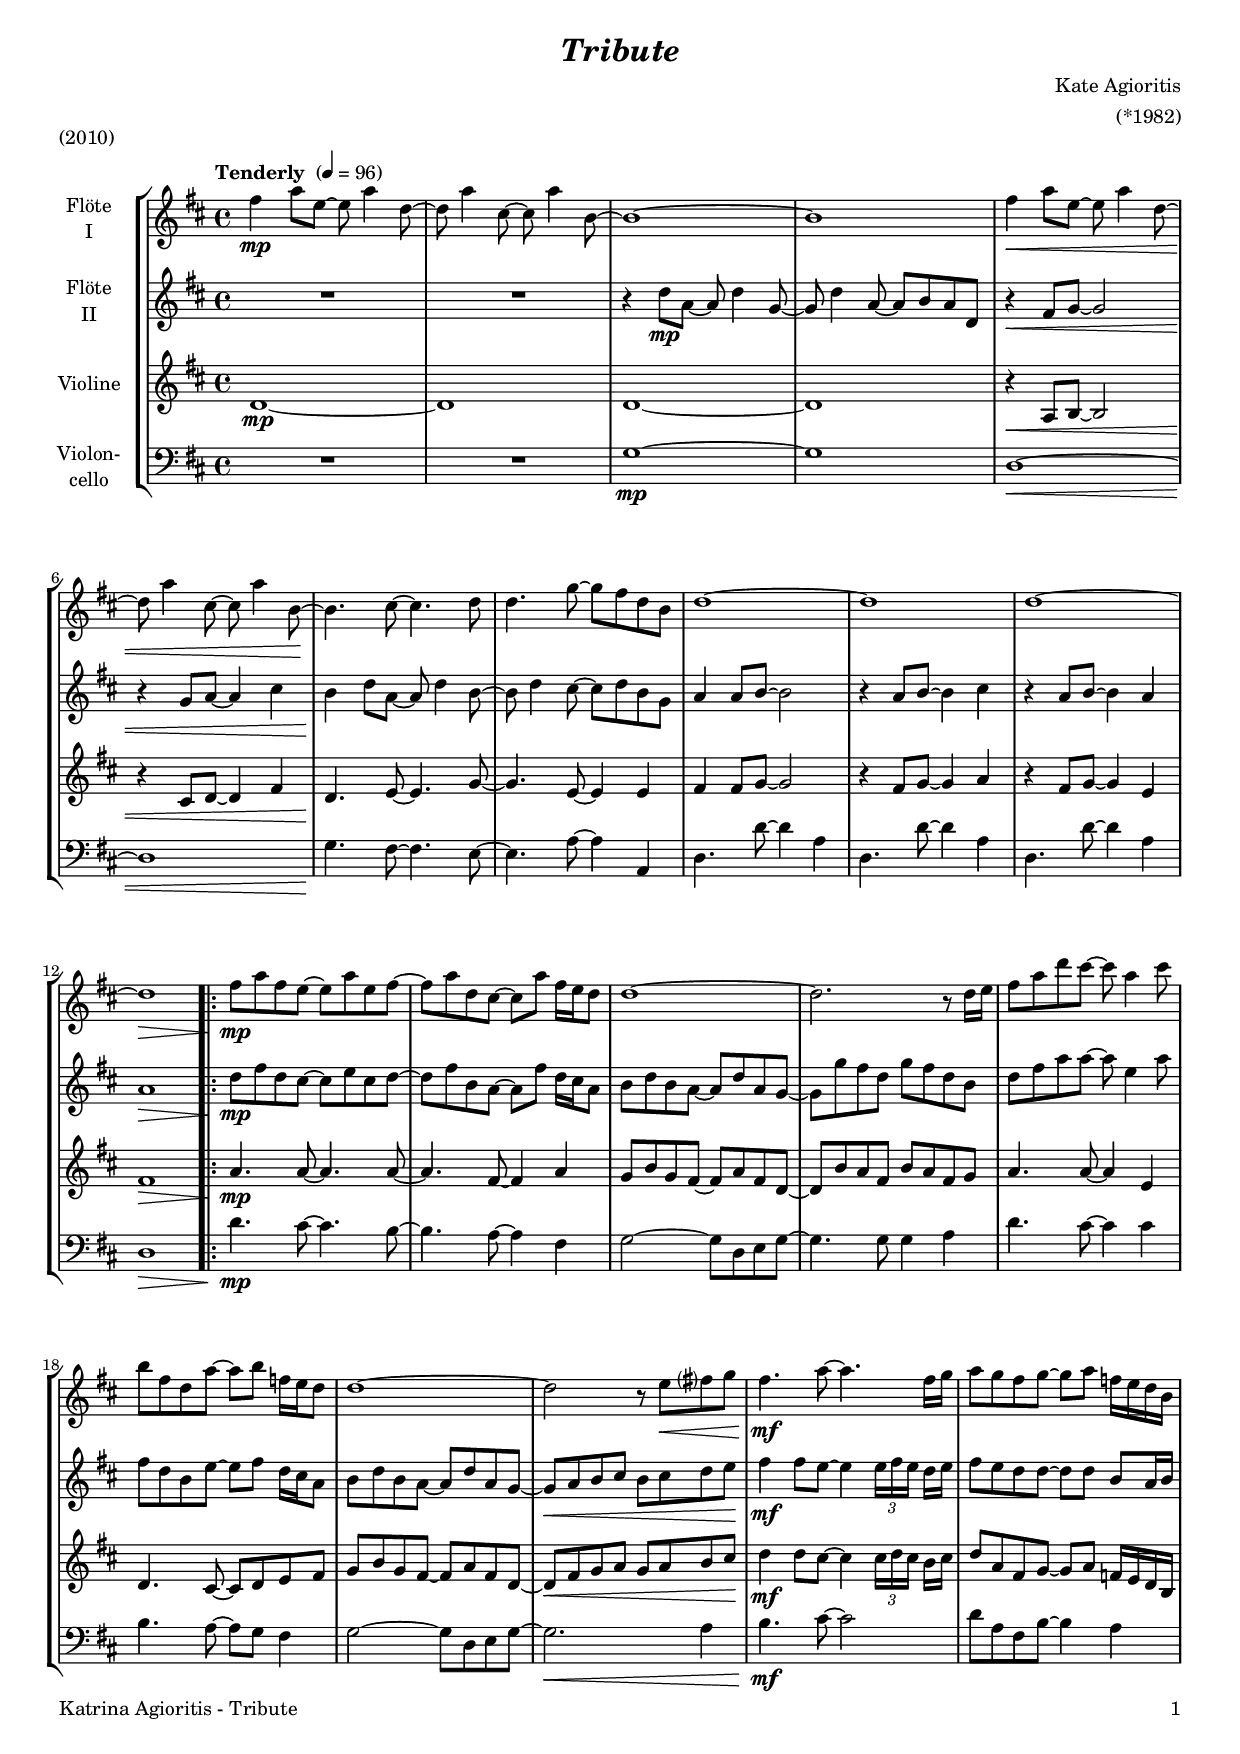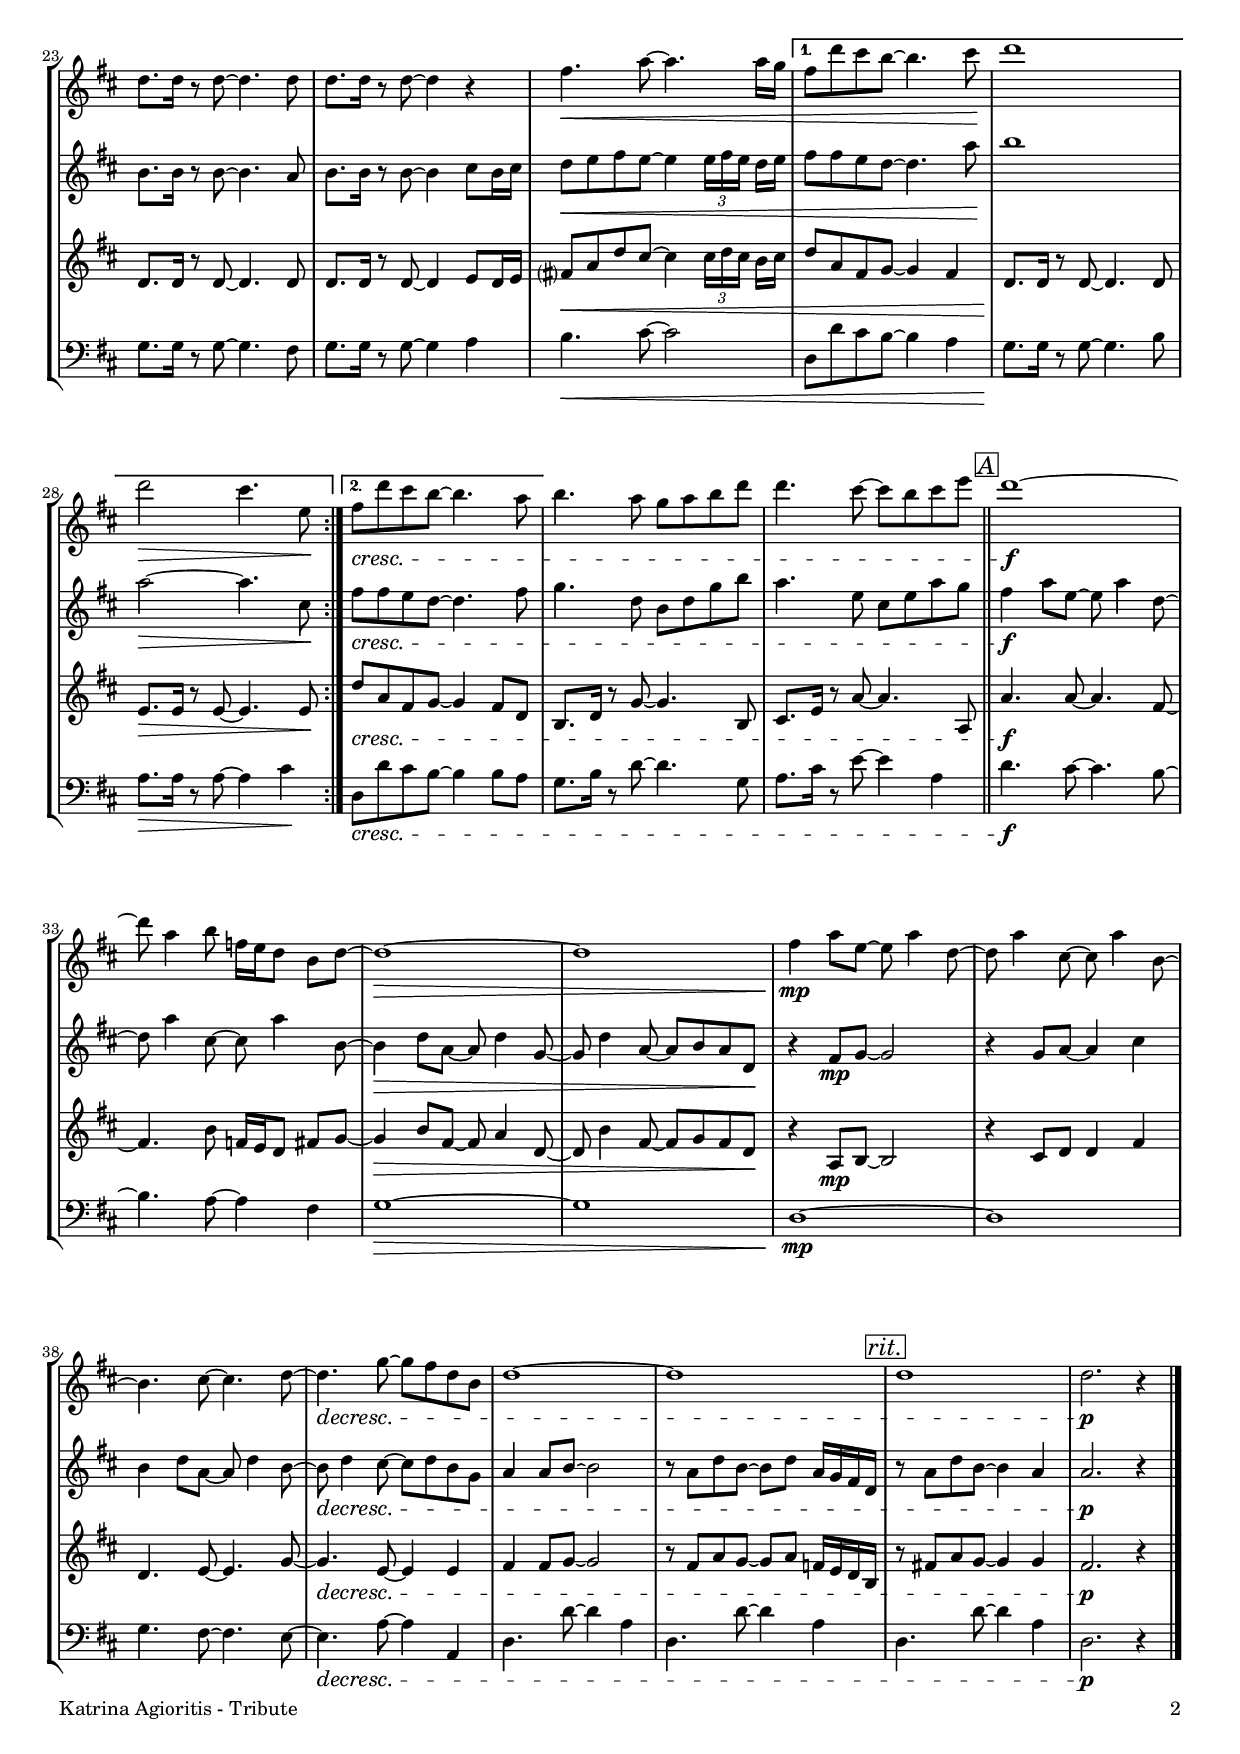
\version "2.24.4"
\include "deutsch.ly"
  
#(set-global-staff-size 17)

\header {
  title     = \markup \bold \italic "Tribute"
  composer  = "Kate Agioritis"
  arranger  = "(*1982)"
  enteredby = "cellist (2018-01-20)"
  piece     = "(2010)"
}

voiceconsts = {
  \key c \major
  \time 4/4
  \clef "treble"
%  \numericTimeSignature
  \compressEmptyMeasures
  % Set default beaming for all staves
% \set Timing.beamExceptions = #'()
% \set Timing.baseMoment     = #(ly:make-moment 1 4)
% \set Timing.beatStructure  = #'(1 1 1)
  \tempo "Tenderly " 4=96
}

mifl = "flute"
mivl = "violin"
mivc = "cello"

boxa = { \bar "||" \mark \markup \box \italic "A" }
rit  = \mark \markup \box \italic "rit."

va = \relative c' {
  \voiceconsts

  e4\mp g8 d~ d g4 c,8~
  c g'4 h,8~ h g'4 a,8~
  a1~
  a
  e'4\< g8 d~ d g4 c,8~

  c g'4 h,8~ h g'4 a,8~\!
  a4. h8~ h4. c8
  c4. f8~ f e c a
  c1~
  c
  c~
  c\>

  \repeat volta 2 {
    e8\!\mp g e d~ d g d e~
    e g c, h~ h g' e16 d c8
    c1~
    c2. r8 c16 d
    e8 g c h~ h g4 h8

    a e c g'~ g a es16 d c8
    c1~
    c2 r8 d\< e? f
    e4.\!\mf g8~ g4. e16 f
    g8 f e f~ f g es16 d c a

    c8. c16 r8 c~ c4. c8
    c8. c16 r8 c~ c4 r
    e4.\< g8~ g4. g16 f
  }
  \alternative {
    { e8 c' h a~ a4. h8\! | c1 | c2\> h4. d,8\! }
    { e\cresc c' h a~ a4. g8  }
  }
  a4. g8 f g a c
  c4. h8~ h a h d \boxa

  c1~\f
  c8 g4 a8 es16 d c8 a c~
  c1~\>
  c
  e4\!\mp g8 d~ d g4 c,8~
  c g'4 h,8~ h g'4 a,8~

  a4. h8~ h4. c8~
  c4.\decresc f8~ f e c a
  c1~
  c \rit
  c
  c2.\p r4 \bar "|."
}

vb = \relative c' {
  \voiceconsts

  R1*2
  r4 c8\mp g~ g c4 f,8~
  f c'4 g8~ g a g c,
  r4\< e8 f~ f2
  r4 f8 g~ g4 h

  a\! c8 g~ g c4 a8~
  a c4 h8~ h c a f
  g4 g8 a~ a2
  r4 g8 a~ a4 h
  r g8 a~ a4 g
  g1\>
  
  \repeat volta 2 {
    c8\!\mp e c h~ h d h c~
    c e a, g~ g e' c16 h g8
    a c a g~ g c g f~
    f f' e c f e c a

    c e g g~ g d4 g8
    e c a d~ d e c16 h g8
    a c a g~ g c g f~
    f\< g a h a h c d\!

    e4\mf e8 d~ d4 \tuplet 3/2 8 { d16[ e d] } c d
    e8 d c c~ c c a g16 a
    a8. a16 r8 a~ a4. g8
    a8. a16 r8 a~ a4 h8 a16 h

    c8\< d e d~ d4 \tuplet 3/2 8 { d16[ e d] } c d
  }
  \alternative {
    { e8 e d c~ c4. g'8\! | a1 | g2~\> g4. h,8\! }
    { e\cresc e d c~ c4. e8 }
  }

  f4. c8 a c f a
  g4. d8 h d g f \boxa
  e4\f g8 d~ d g4 c,8~
  c g'4 h,8~ h g'4 a,8~
  a4\> c8 g~ g c4 f,8~

  f c'4 g8~ g a g c,\!
  r4 e8\mp f~ f2
  r4 f8 g~ g4 h
  a c8 g~ g c4 a8~

  a\decresc c4 h8~ h c a f
  g4 g8 a~ a2
  r8 g c a~ a c g16 f e c \rit
  r8 g' c a~ a4 g
  g2.\p r4 \bar "|."
}

vc = \relative c {
  \voiceconsts

  c1~\mp
  c
  c~
  c
  r4\< g8 a~ a2
  r4 h8 c~ c4 e
  c4.\! d8~ d4. f8~

  f4. d8~ d4 d
  e e8 f~ f2
  r4 e8 f~ f4 g
  r e8 f~ f4 d
  e1\>
  
  \repeat volta 2 {
    g4.\!\mp g8~ g4. g8~
    g4. e8~ e4 g
    f8 a f e~ e g e c~
    c a' g e a g e f
    g4. g8~ g4 d

    c4. h8~ h c d e
    f a f e~ e g e c~
    c\< e f g f g a h\!
    c4\mf c8 h~ h4 \tuplet 3/2 8 { h16[ c h] } a h

    c8 g e f~ f g es16 d c a
    c8. c16 r8 c~ c4. c8
    c8. c16 r8 c~ c4 d8 c16 d
    e?8\< g c h~ h4 \tuplet 3/2 8 { h16[ c h] } a h
  }
  \alternative {
    { c8 g e f~ f4 e | c8.\! c16 r8 c ~ c4. c8 | d8.\> d16 r8 d~ d4. d8\! }
    { c'\cresc g e f~ f4 e8 c }
  }

  a8. c16 r8 f~ f4. a,8
  h8. d16 r8 g~ g4. g,8 \boxa
  g'4.\f g8~ g4. e8~
  e4. a8 es16 d c8 e f~

  f4\> a8 e~ e g4 c,8~
  c a'4 e8~ e f e c\!
  r4 g8\mp a~ a2
  r4 h8 c c4 e
  c4. d8~ d4. f8~

  f4.\decresc d8~ d4 d
  e e8 f~ f2
  r8 e g f~ f g es16 d c a \rit
  r8 e'! g f~ f4 f
  e2.\p r4 \bar "|."
}

vd = \relative c {
  \voiceconsts
  \clef "bass"
  
  R1*2
  f1~\mp
  f
  c~\<
  c
  f4.\! e8~ e4. d8~

  d4. g8~ g4 g,
  c4. c'8~ c4 g
  c,4. c'8~ c4 g
  c,4. c'8~ c4 g
  c,1\>
  
  \repeat volta 2 {
    c'4.\!\mp h8~ h4. a8~
    a4. g8~ g4 e
    f2~ f8 c d f~
    f4. f8 f4 g
    c4. h8~ h4 h

    a4. g8~ g f e4
    f2~ f8 c d f~
    f2.\< g4
    a4.\!\mf h8~ h2
    c8 g e a~ a4 g
    f8. f16 r8 f~ f4. e8

    f8. f16 r8 f~ f4 g
    a4.\< h8~ h2
  }
  \alternative {
    { c,8 c' h a~ a4 g | f8.\! f16 r8 f~ f4. a8 | g8.\> g16 r8 g~ g4 h\! }
    { c,8\cresc c' h a~ a4 a8 g }
  }
  f8. a16 r8 c~ c4. f,8
  g8. h16 r8 d~ d4 g, \boxa

  c4.\f h8~ h4. a8~
  a4. g8~ g4 e
  f1~\>
  f
  c~\!\mp
  c
  f4. e8~ e4. d8~

  d4.\decresc g8~ g4 g,
  c4. c'8~ c4 g
  c,4. c'8~ c4 g \rit
  c,4. c'8~ c4 g
  c,2.\p r4 \bar "|."
}


music = \new StaffGroup <<
      \new Staff {
	\set Staff.midiInstrument = \mifl
	\set Staff.instrumentName = \markup \center-column { "Flöte" "I" }
	\transpose c d' { \va }
      }

      \new Staff {
	\set Staff.midiInstrument = \mifl
	\set Staff.instrumentName = \markup \center-column { "Flöte" "II" }
	\transpose c d' { \vb }
      }

      \new Staff {
	\set Staff.midiInstrument = \mivl
	\set Staff.instrumentName = \markup \center-column { "Violine" }
	\transpose c d' { \vc }
      }

      \new Staff {
	\set Staff.midiInstrument = \mivc
	\set Staff.instrumentName = \markup \center-column { "Violon-" "cello" }
	\transpose c d { \vd }
      }
>>

\book {
  \paper {
    print-page-number = ##t
    print-first-page-number = ##t
    ragged-last-bottom = ##f
    oddHeaderMarkup = \markup \null
    evenHeaderMarkup = \markup \null
    oddFooterMarkup = \markup {
      \fill-line {
        \if \should-print-page-number
        "Katrina Agioritis - Tribute" \fromproperty #'page:page-number-string
      }
    }
    evenFooterMarkup = \oddFooterMarkup
  } \score {
    \music
    \layout {}
  }

  \score {
    \unfoldRepeats \music

    \midi {
      \context {
        \Score
      }
    }
  }
}
